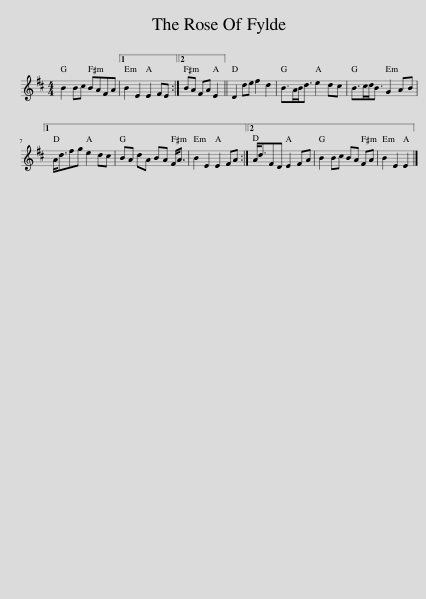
X:1
L:1/8
M:4/4
I:linebreak $
K:D
V:1 treble
V:1
 B2 Bc BAFA |1 B2 E2 E2 FE :|2 BA FA E2 || D2 de f2 d2 | B>AB<d e2 dc | %5
 B>cd<B G2 AB |1$ A<dfg e2 dc | BA dA BA F<A | B2 E2 E2 FA :|2 A<dFD E2 FA | %10
 B2 Bc BA FA | B2 E2 E2 |] %12
